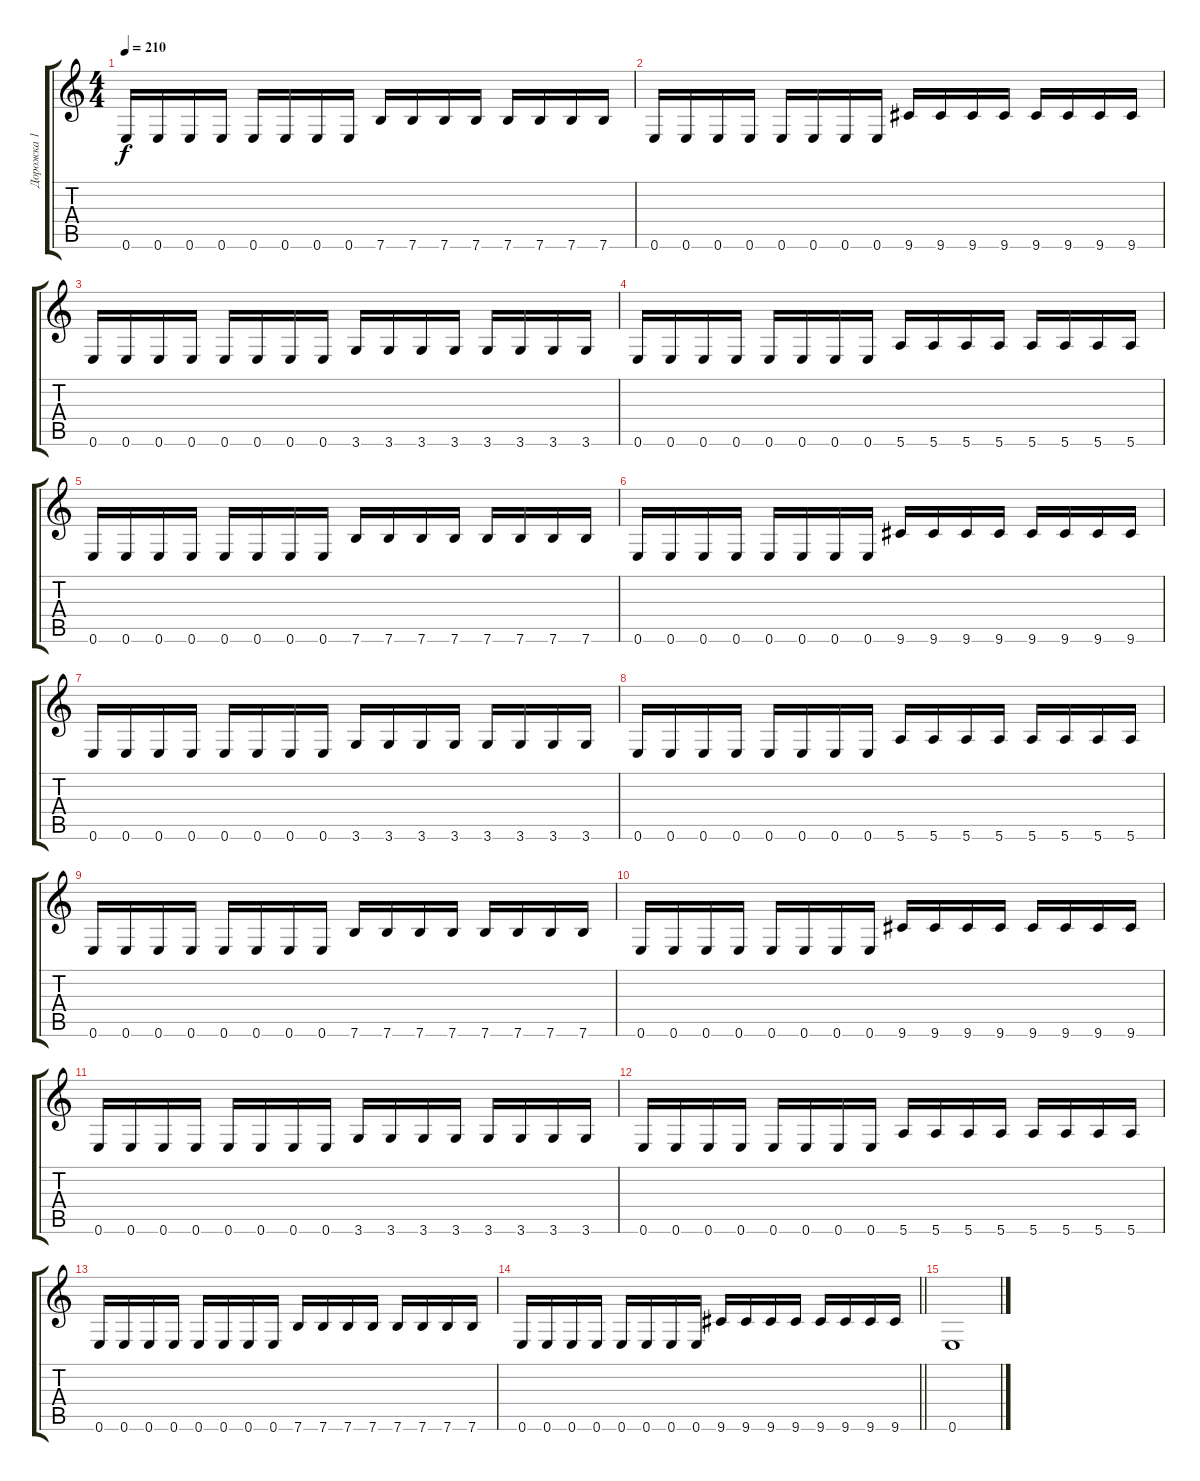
\track ("Дорожка 1" "Дорожка 1") {instrument distortionguitar}
\staff {score tabs}
\tuning (E4 B3 G3 D3 A2 E2) {hide}
\ts (4 4)
\tempo 210
\clef g2
\ks c
0.6.16{dy f} 0.6.16 0.6.16 0.6.16 0.6.16 0.6.16 0.6.16 0.6.16 7.6.16 7.6.16 7.6.16 7.6.16 7.6.16 7.6.16 7.6.16 7.6.16 |
0.6.16 0.6.16 0.6.16 0.6.16 0.6.16 0.6.16 0.6.16 0.6.16 9.6.16 9.6.16 9.6.16 9.6.16 9.6.16 9.6.16 9.6.16 9.6.16 |
0.6.16 0.6.16 0.6.16 0.6.16 0.6.16 0.6.16 0.6.16 0.6.16 3.6.16 3.6.16 3.6.16 3.6.16 3.6.16 3.6.16 3.6.16 3.6.16 |
0.6.16 0.6.16 0.6.16 0.6.16 0.6.16 0.6.16 0.6.16 0.6.16 5.6.16 5.6.16 5.6.16 5.6.16 5.6.16 5.6.16 5.6.16 5.6.16 |
0.6.16 0.6.16 0.6.16 0.6.16 0.6.16 0.6.16 0.6.16 0.6.16 7.6.16 7.6.16 7.6.16 7.6.16 7.6.16 7.6.16 7.6.16 7.6.16 |
0.6.16 0.6.16 0.6.16 0.6.16 0.6.16 0.6.16 0.6.16 0.6.16 9.6.16 9.6.16 9.6.16 9.6.16 9.6.16 9.6.16 9.6.16 9.6.16 |
0.6.16 0.6.16 0.6.16 0.6.16 0.6.16 0.6.16 0.6.16 0.6.16 3.6.16 3.6.16 3.6.16 3.6.16 3.6.16 3.6.16 3.6.16 3.6.16 |
0.6.16 0.6.16 0.6.16 0.6.16 0.6.16 0.6.16 0.6.16 0.6.16 5.6.16 5.6.16 5.6.16 5.6.16 5.6.16 5.6.16 5.6.16 5.6.16 |
0.6.16 0.6.16 0.6.16 0.6.16 0.6.16 0.6.16 0.6.16 0.6.16 7.6.16 7.6.16 7.6.16 7.6.16 7.6.16 7.6.16 7.6.16 7.6.16 |
0.6.16 0.6.16 0.6.16 0.6.16 0.6.16 0.6.16 0.6.16 0.6.16 9.6.16 9.6.16 9.6.16 9.6.16 9.6.16 9.6.16 9.6.16 9.6.16 |
0.6.16 0.6.16 0.6.16 0.6.16 0.6.16 0.6.16 0.6.16 0.6.16 3.6.16 3.6.16 3.6.16 3.6.16 3.6.16 3.6.16 3.6.16 3.6.16 |
0.6.16 0.6.16 0.6.16 0.6.16 0.6.16 0.6.16 0.6.16 0.6.16 5.6.16 5.6.16 5.6.16 5.6.16 5.6.16 5.6.16 5.6.16 5.6.16 |
0.6.16 0.6.16 0.6.16 0.6.16 0.6.16 0.6.16 0.6.16 0.6.16 7.6.16 7.6.16 7.6.16 7.6.16 7.6.16 7.6.16 7.6.16 7.6.16 |
\barLineRight lightlight
0.6.16 0.6.16 0.6.16 0.6.16 0.6.16 0.6.16 0.6.16 0.6.16 9.6.16 9.6.16 9.6.16 9.6.16 9.6.16 9.6.16 9.6.16 9.6.16 |
0.6.1
